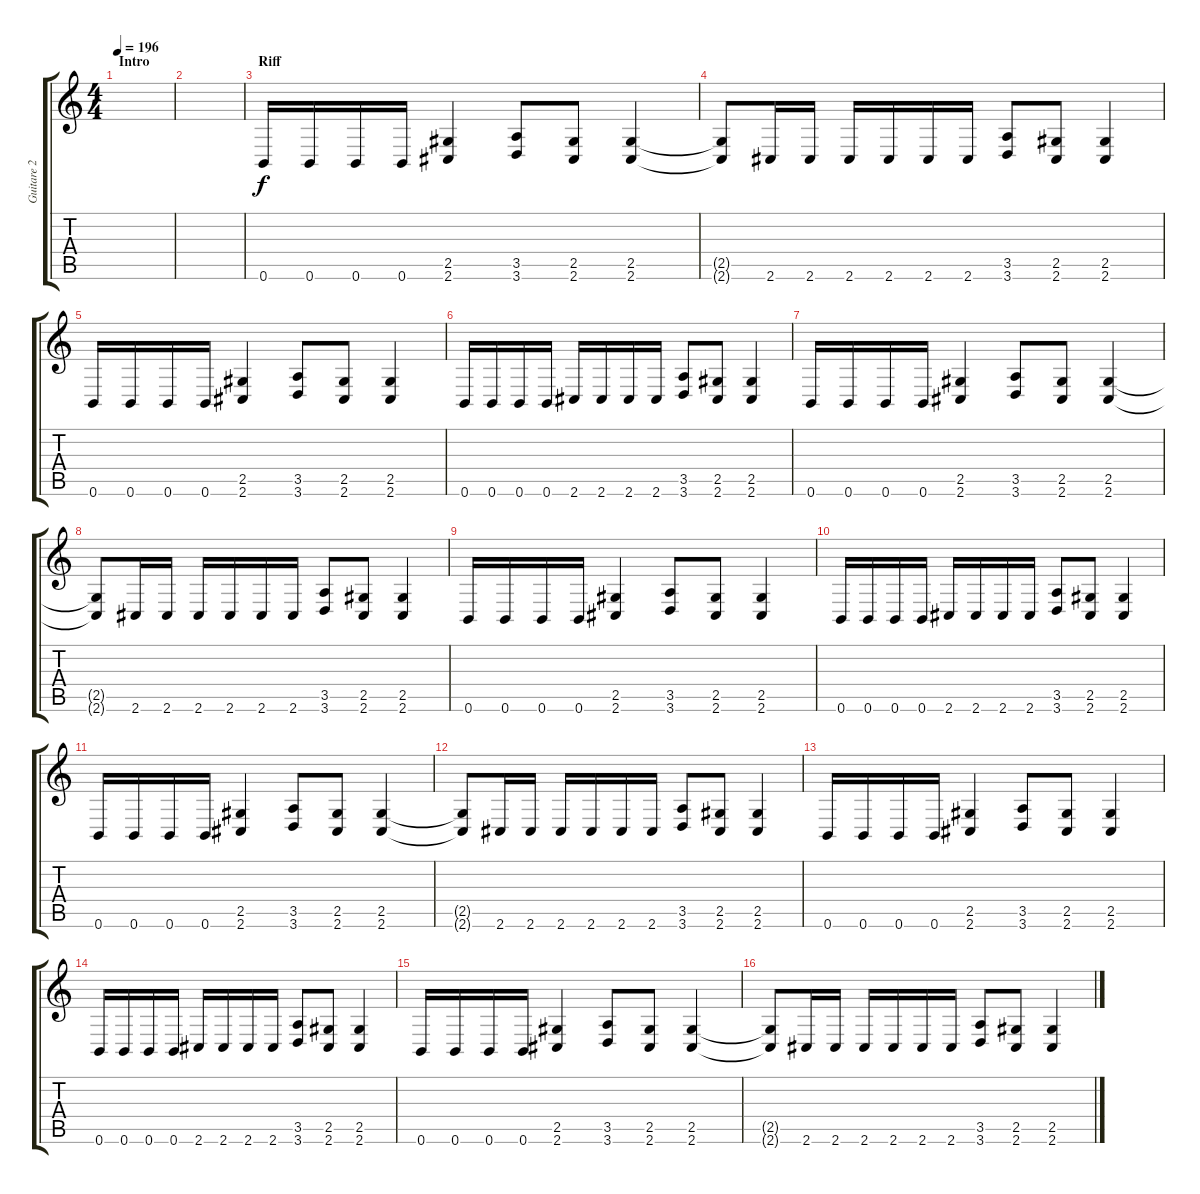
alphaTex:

\track ("Guitare 2" "Guitare 2") {instrument distortionguitar}
\staff {score tabs}
\tuning (Db4 Ab3 E3 B2 Gb2 B1) {hide}
\ts (4 4)
\section ("" "Intro")
\tempo 196
\clef g2
\ks c
|
|
\section ("" "Riff")
0.6.16 0.6.16 0.6.16 0.6.16 (2.5 2.6).4 (3.5 3.6).8 (2.5 2.6).8 (2.5 2.6).4 |
(2.5{t} 2.6{t}).8 2.6.16 2.6.16 2.6.16 2.6.16 2.6.16 2.6.16 (3.5 3.6).8 (2.5 2.6).8 (2.5 2.6).4 |
0.6.16 0.6.16 0.6.16 0.6.16 (2.5 2.6).4 (3.5 3.6).8 (2.5 2.6).8 (2.5 2.6).4 |
0.6.16 0.6.16 0.6.16 0.6.16 2.6.16 2.6.16 2.6.16 2.6.16 (3.5 3.6).8 (2.5 2.6).8 (2.5 2.6).4 |
0.6.16 0.6.16 0.6.16 0.6.16 (2.5 2.6).4 (3.5 3.6).8 (2.5 2.6).8 (2.5 2.6).4 |
(2.5{t} 2.6{t}).8 2.6.16 2.6.16 2.6.16 2.6.16 2.6.16 2.6.16 (3.5 3.6).8 (2.5 2.6).8 (2.5 2.6).4 |
0.6.16 0.6.16 0.6.16 0.6.16 (2.5 2.6).4 (3.5 3.6).8 (2.5 2.6).8 (2.5 2.6).4 |
0.6.16 0.6.16 0.6.16 0.6.16 2.6.16 2.6.16 2.6.16 2.6.16 (3.5 3.6).8 (2.5 2.6).8 (2.5 2.6).4 |
0.6.16 0.6.16 0.6.16 0.6.16 (2.5 2.6).4 (3.5 3.6).8 (2.5 2.6).8 (2.5 2.6).4 |
(2.5{t} 2.6{t}).8 2.6.16 2.6.16 2.6.16 2.6.16 2.6.16 2.6.16 (3.5 3.6).8 (2.5 2.6).8 (2.5 2.6).4 |
0.6.16 0.6.16 0.6.16 0.6.16 (2.5 2.6).4 (3.5 3.6).8 (2.5 2.6).8 (2.5 2.6).4 |
0.6.16 0.6.16 0.6.16 0.6.16 2.6.16 2.6.16 2.6.16 2.6.16 (3.5 3.6).8 (2.5 2.6).8 (2.5 2.6).4 |
0.6.16 0.6.16 0.6.16 0.6.16 (2.5 2.6).4 (3.5 3.6).8 (2.5 2.6).8 (2.5 2.6).4 |
(2.5{t} 2.6{t}).8 2.6.16 2.6.16 2.6.16 2.6.16 2.6.16 2.6.16 (3.5 3.6).8 (2.5 2.6).8 (2.5 2.6).4
